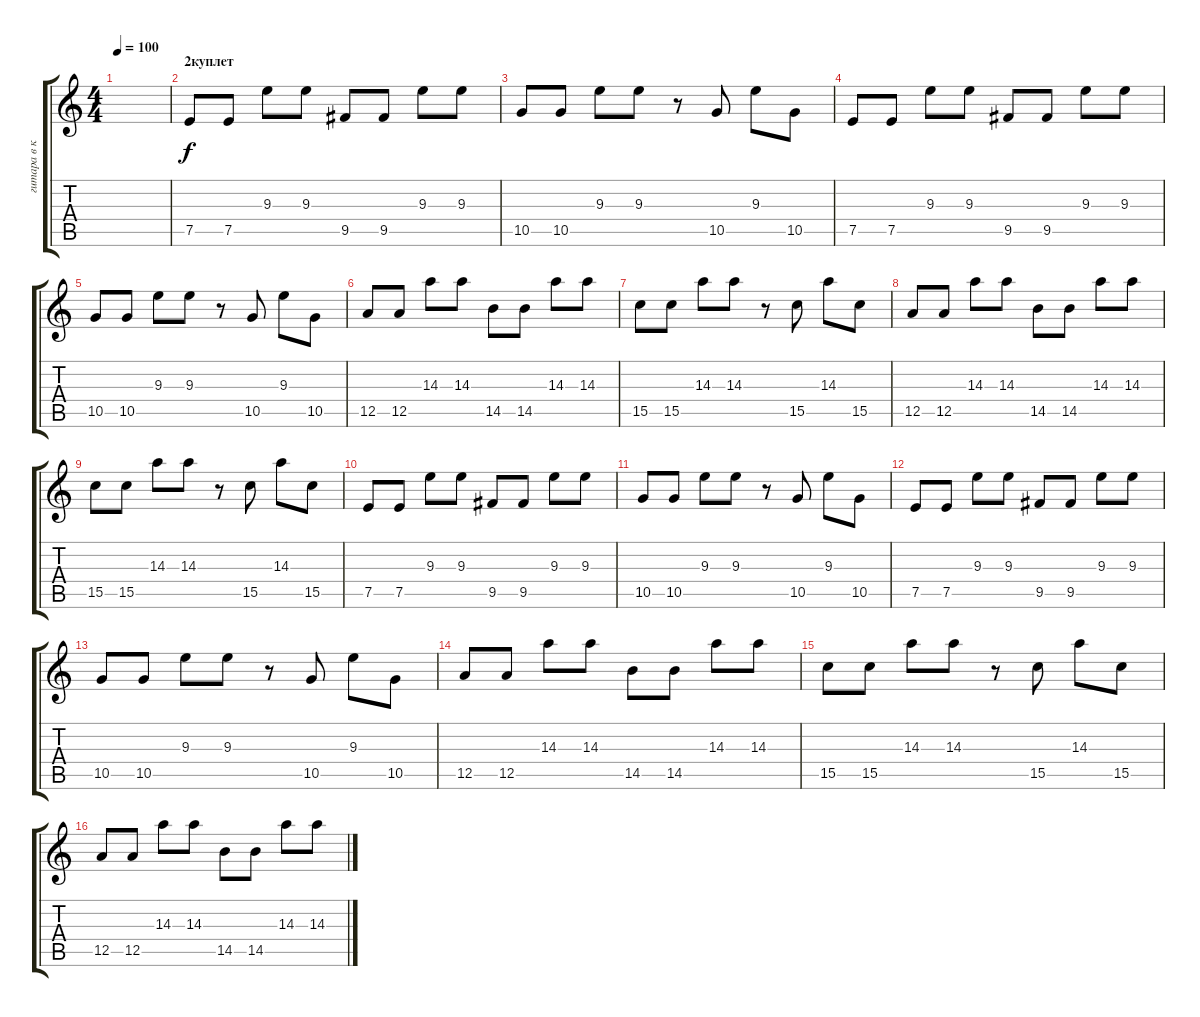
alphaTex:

\track ("гитара в куплете" "гитара в к") {instrument electricguitarjazz}
\staff {score tabs}
\tuning (E4 B3 G3 D3 A2 E2) {hide}
\ts (4 4)
\tempo 100
\clef g2
\ks c
|
\section ("" "2куплет")
7.5.8 7.5.8 9.3.8 9.3.8 9.5.8 9.5.8 9.3.8 9.3.8 |
10.5.8 10.5.8 9.3.8 9.3.8 r.8 10.5.8 9.3.8 10.5.8 |
7.5.8 7.5.8 9.3.8 9.3.8 9.5.8 9.5.8 9.3.8 9.3.8 |
10.5.8 10.5.8 9.3.8 9.3.8 r.8 10.5.8 9.3.8 10.5.8 |
12.5.8 12.5.8 14.3.8 14.3.8 14.5.8 14.5.8 14.3.8 14.3.8 |
15.5.8 15.5.8 14.3.8 14.3.8 r.8 15.5.8 14.3.8 15.5.8 |
12.5.8 12.5.8 14.3.8 14.3.8 14.5.8 14.5.8 14.3.8 14.3.8 |
15.5.8 15.5.8 14.3.8 14.3.8 r.8 15.5.8 14.3.8 15.5.8 |
7.5.8 7.5.8 9.3.8 9.3.8 9.5.8 9.5.8 9.3.8 9.3.8 |
10.5.8 10.5.8 9.3.8 9.3.8 r.8 10.5.8 9.3.8 10.5.8 |
7.5.8 7.5.8 9.3.8 9.3.8 9.5.8 9.5.8 9.3.8 9.3.8 |
10.5.8 10.5.8 9.3.8 9.3.8 r.8 10.5.8 9.3.8 10.5.8 |
12.5.8 12.5.8 14.3.8 14.3.8 14.5.8 14.5.8 14.3.8 14.3.8 |
15.5.8 15.5.8 14.3.8 14.3.8 r.8 15.5.8 14.3.8 15.5.8 |
12.5.8 12.5.8 14.3.8 14.3.8 14.5.8 14.5.8 14.3.8 14.3.8
